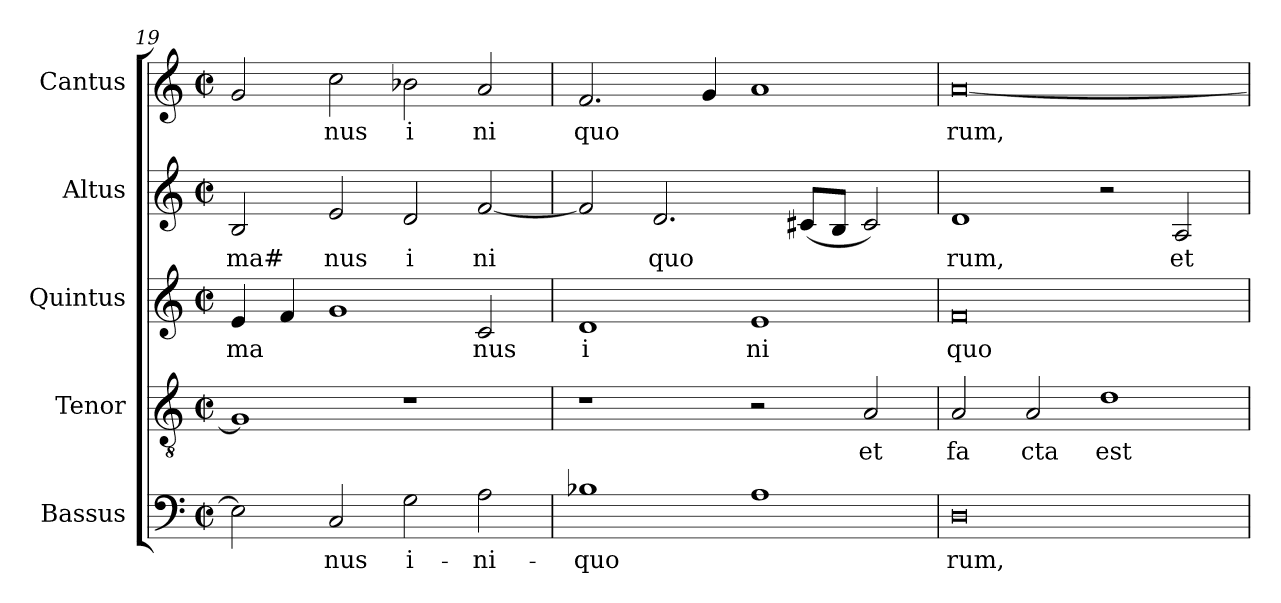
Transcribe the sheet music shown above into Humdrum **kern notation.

**kern	**text	**kern	**text	**kern	**text	**kern	**text	**kern	**text
*part5	*part5	*part4	*part4	*part3	*part3	*part2	*part2	*part1	*part1
*staff5	*staff5	*staff4	*staff4	*staff3	*staff3	*staff2	*staff2	*staff1	*staff1
*I"Bassus	*	*I"Tenor	*	*I"Quintus	*	*I"Altus	*	*I"Cantus	*
!!LO:PB:g=z
*clefF4	*	*clefGv2	*	*clefG2	*	*clefG2	*	*clefG2	*
*k[]	*	*k[]	*	*k[]	*	*k[]	*	*k[]	*
*C:	*	*C:	*	*C:	*	*C:	*	*C:	*
*M2/2	*	*M2/2	*	*M2/2	*	*M2/2	*	*M2/2	*
*met(c|)	*	*met(c|)	*	*met(c|)	*	*met(c|)	*	*met(c|)	*
=19	=19	=19	=19	=19	=19	=19	=19	=19	=19
!	!LO:LY:b:cj	!	!LO:LY:b:cj	!	!LO:LY:b:cj	!	!LO:LY:b:cj	!	!LO:LY:b:cj
2E\]	.	1G]	.	4e/	ma	2B/	ma#	2g/	--
!	!	!	!	!	!LO:LY:b:cj	!	!	!	!
.	.	.	.	4f/	.	.	.	.	.
!	!LO:LY:b:cj	!	!	!	!LO:LY:b:cj	!	!LO:LY:b:cj	!	!LO:LY:b:cj
2C/	nus	.	.	1g	.	2e/	nus	2cc\	-nus
!	!LO:LY:b:cj	!	!	!	!	!	!LO:LY:b:cj	!	!LO:LY:b:cj
2G\	i-	1r	.	.	.	2d/	i	2b-X\	i
!	!LO:LY:b:cj	!	!	!	!LO:LY:b:cj	!	!LO:LY:b:cj	!	!LO:LY:b:cj
2A\	-ni-	.	.	2c/	nus	[<2f/	ni	2a/	ni
=20	=20	=20	=20	=20	=20	=20	=20	=20	=20
!	!LO:LY:b:cj	!	!	!	!LO:LY:b:cj	!	!LO:LY:b:cj	!	!LO:LY:b:cj
1B-X	-quo-	1r	.	1d	i	2f/]	.	2.f/	quo
!	!	!	!	!	!	!	!LO:LY:b:cj	!	!
.	.	.	.	.	.	2.d/	quo	.	.
!	!	!	!	!	!	!	!	!	!LO:LY:b:cj
.	.	.	.	.	.	.	.	4g/	.
!	!LO:LY:b:cj	!	!	!	!LO:LY:b:cj	!	!	!	!LO:LY:b:cj
1A	--	2r	.	1e	ni	.	.	1a	.
!	!	!	!	!	!	!	!LO:LY:b:cj	!	!
.	.	.	.	.	.	(<8c#/L	.	.	.
!	!	!	!	!	!	!	!LO:LY:b:cj	!	!
.	.	.	.	.	.	8B/J	.	.	.
!	!	!	!LO:LY:b:cj	!	!	!	!LO:LY:b:cj	!	!
.	.	2A/	et	.	.	2c#/)	.	.	.
=21	=21	=21	=21	=21	=21	=21	=21	=21	=21
!	!LO:LY:b:cj	!	!LO:LY:b:cj	!	!LO:LY:b:cj	!	!LO:LY:b:cj	!	!LO:LY:b:cj
0D	-rum,	2A/	fa	0f	quo	1d	rum,	[<0a	rum,
!	!	!	!LO:LY:b:cj	!	!	!	!	!	!
.	.	2A/	cta	.	.	.	.	.	.
!	!	!	!LO:LY:b:cj	!	!	!	!	!	!
.	.	1d	est	.	.	2r	.	.	.
!	!	!	!	!	!	!	!LO:LY:b:cj	!	!
.	.	.	.	.	.	2A/	et	.	.
=	=	=	=	=	=	=	=	=	=
*-	*-	*-	*-	*-	*-	*-	*-	*-	*-
